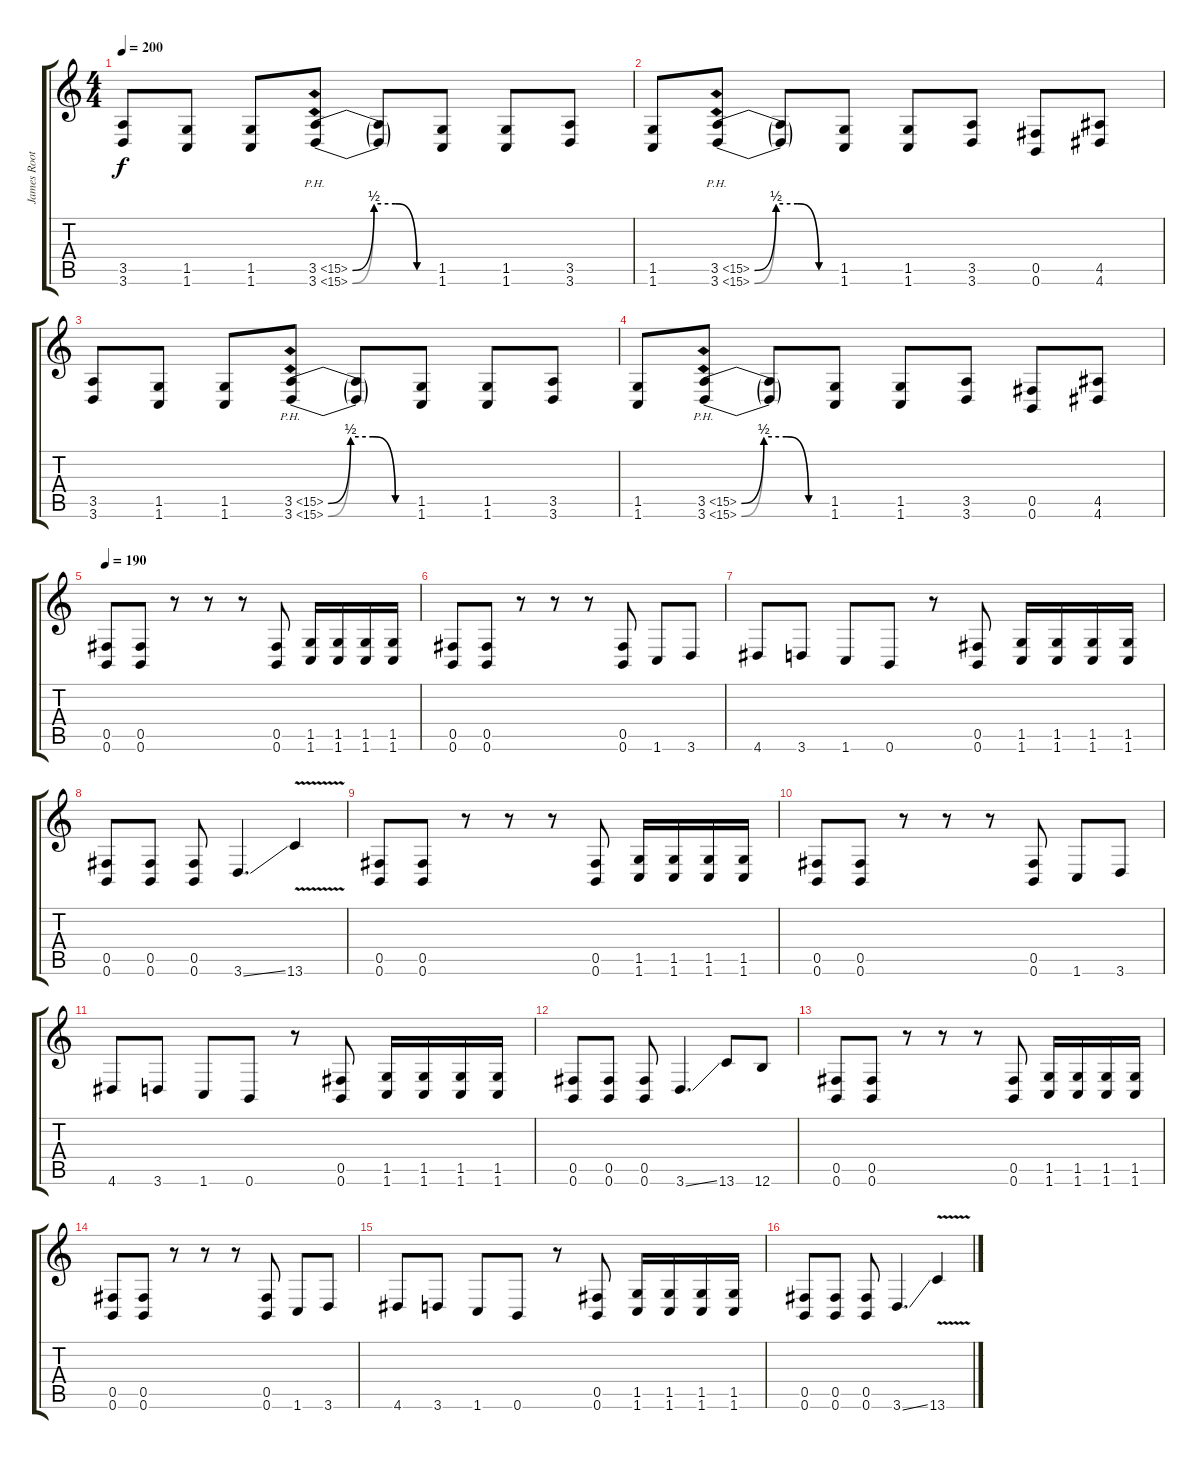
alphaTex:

\track ("James Root" "James Root") {instrument distortionguitar}
\staff {score tabs}
\tuning (Db4 Ab3 E3 B2 Gb2 B1) {hide}
\ts (4 4)
\tempo 200
\clef g2
\ks c
(3.5 3.6).8{dy f} (1.5 1.6).8 (1.5 1.6).8 (3.5{be (custom 0 0 15 2 30 2 45 0 60 0) ph 12} 3.6{be (custom 0 0 15 2 30 2 45 0 60 0) ph 12}).8 (3.5{t} 3.6{t}).8 (1.5 1.6).8 (1.5 1.6).8 (3.5 3.6).8 |
(1.5 1.6).8 (3.5{be (custom 0 0 15 2 30 2 45 0 60 0) ph 12} 3.6{be (custom 0 0 15 2 30 2 45 0 60 0) ph 12}).8 (3.5{t} 3.6{t}).8 (1.5 1.6).8 (1.5 1.6).8 (3.5 3.6).8 (0.5 0.6).8 (4.5 4.6).8 |
(3.5 3.6).8 (1.5 1.6).8 (1.5 1.6).8 (3.5{be (custom 0 0 15 2 30 2 45 0 60 0) ph 12} 3.6{be (custom 0 0 15 2 30 2 45 0 60 0) ph 12}).8 (3.5{t} 3.6{t}).8 (1.5 1.6).8 (1.5 1.6).8 (3.5 3.6).8 |
(1.5 1.6).8 (3.5{be (custom 0 0 15 2 30 2 45 0 60 0) ph 12} 3.6{be (custom 0 0 15 2 30 2 45 0 60 0) ph 12}).8 (3.5{t} 3.6{t}).8 (1.5 1.6).8 (1.5 1.6).8 (3.5 3.6).8 (0.5 0.6).8 (4.5 4.6).8 |
\tempo 190
(0.5 0.6).8 (0.5 0.6).8 r.8 r.8 r.8 (0.5 0.6).8 (1.5 1.6).16 (1.5 1.6).16 (1.5 1.6).16 (1.5 1.6).16 |
(0.5 0.6).8 (0.5 0.6).8 r.8 r.8 r.8 (0.5 0.6).8 1.6.8 3.6.8 |
4.6.8 3.6.8 1.6.8 0.6.8 r.8 (0.5 0.6).8 (1.5 1.6).16 (1.5 1.6).16 (1.5 1.6).16 (1.5 1.6).16 |
(0.5 0.6).8 (0.5 0.6).8 (0.5 0.6).8 3.6{ss}.4{d} 13.6{v}.4 |
(0.5 0.6).8 (0.5 0.6).8 r.8 r.8 r.8 (0.5 0.6).8 (1.5 1.6).16 (1.5 1.6).16 (1.5 1.6).16 (1.5 1.6).16 |
(0.5 0.6).8 (0.5 0.6).8 r.8 r.8 r.8 (0.5 0.6).8 1.6.8 3.6.8 |
4.6.8 3.6.8 1.6.8 0.6.8 r.8 (0.5 0.6).8 (1.5 1.6).16 (1.5 1.6).16 (1.5 1.6).16 (1.5 1.6).16 |
(0.5 0.6).8 (0.5 0.6).8 (0.5 0.6).8 3.6{ss}.4{d} 13.6.8 12.6.8 |
(0.5 0.6).8 (0.5 0.6).8 r.8 r.8 r.8 (0.5 0.6).8 (1.5 1.6).16 (1.5 1.6).16 (1.5 1.6).16 (1.5 1.6).16 |
(0.5 0.6).8 (0.5 0.6).8 r.8 r.8 r.8 (0.5 0.6).8 1.6.8 3.6.8 |
4.6.8 3.6.8 1.6.8 0.6.8 r.8 (0.5 0.6).8 (1.5 1.6).16 (1.5 1.6).16 (1.5 1.6).16 (1.5 1.6).16 |
(0.5 0.6).8 (0.5 0.6).8 (0.5 0.6).8 3.6{ss}.4{d} 13.6{v}.4
